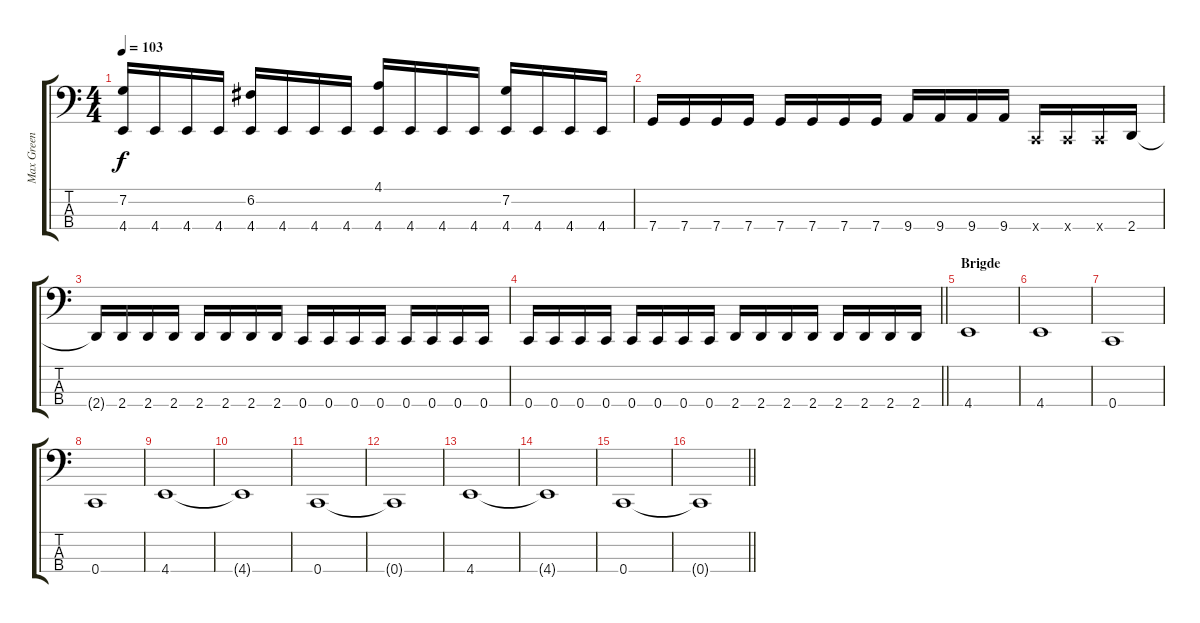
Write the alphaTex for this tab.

\track ("Max Green - Bass" "Max Green ") {instrument electricbasspick}
\staff {score tabs}
\tuning (F2 C2 G1 C1) {hide}
\ts (4 4)
\tempo 103
\clef f4
\ks c
(7.2 4.4).16{dy f} 4.4.16 4.4.16 4.4.16 (6.2 4.4).16 4.4.16 4.4.16 4.4.16 (4.1 4.4).16 4.4.16 4.4.16 4.4.16 (7.2 4.4).16 4.4.16 4.4.16 4.4.16 |
7.4.16 7.4.16 7.4.16 7.4.16 7.4.16 7.4.16 7.4.16 7.4.16 9.4.16 9.4.16 9.4.16 9.4.16 0.4{x}.16 0.4{x}.16 0.4{x}.16 2.4.16 |
2.4{t}.16 2.4.16 2.4.16 2.4.16 2.4.16 2.4.16 2.4.16 2.4.16 0.4.16 0.4.16 0.4.16 0.4.16 0.4.16 0.4.16 0.4.16 0.4.16 |
\barLineRight lightlight
0.4.16 0.4.16 0.4.16 0.4.16 0.4.16 0.4.16 0.4.16 0.4.16 2.4.16 2.4.16 2.4.16 2.4.16 2.4.16 2.4.16 2.4.16 2.4.16 |
\section ("" "Brigde")
4.4.1 |
4.4.1 |
0.4.1 |
0.4.1 |
4.4.1 |
4.4{t}.1 |
0.4.1 |
0.4{t}.1 |
4.4.1 |
4.4{t}.1 |
0.4.1 |
\barLineRight lightlight
0.4{t}.1
